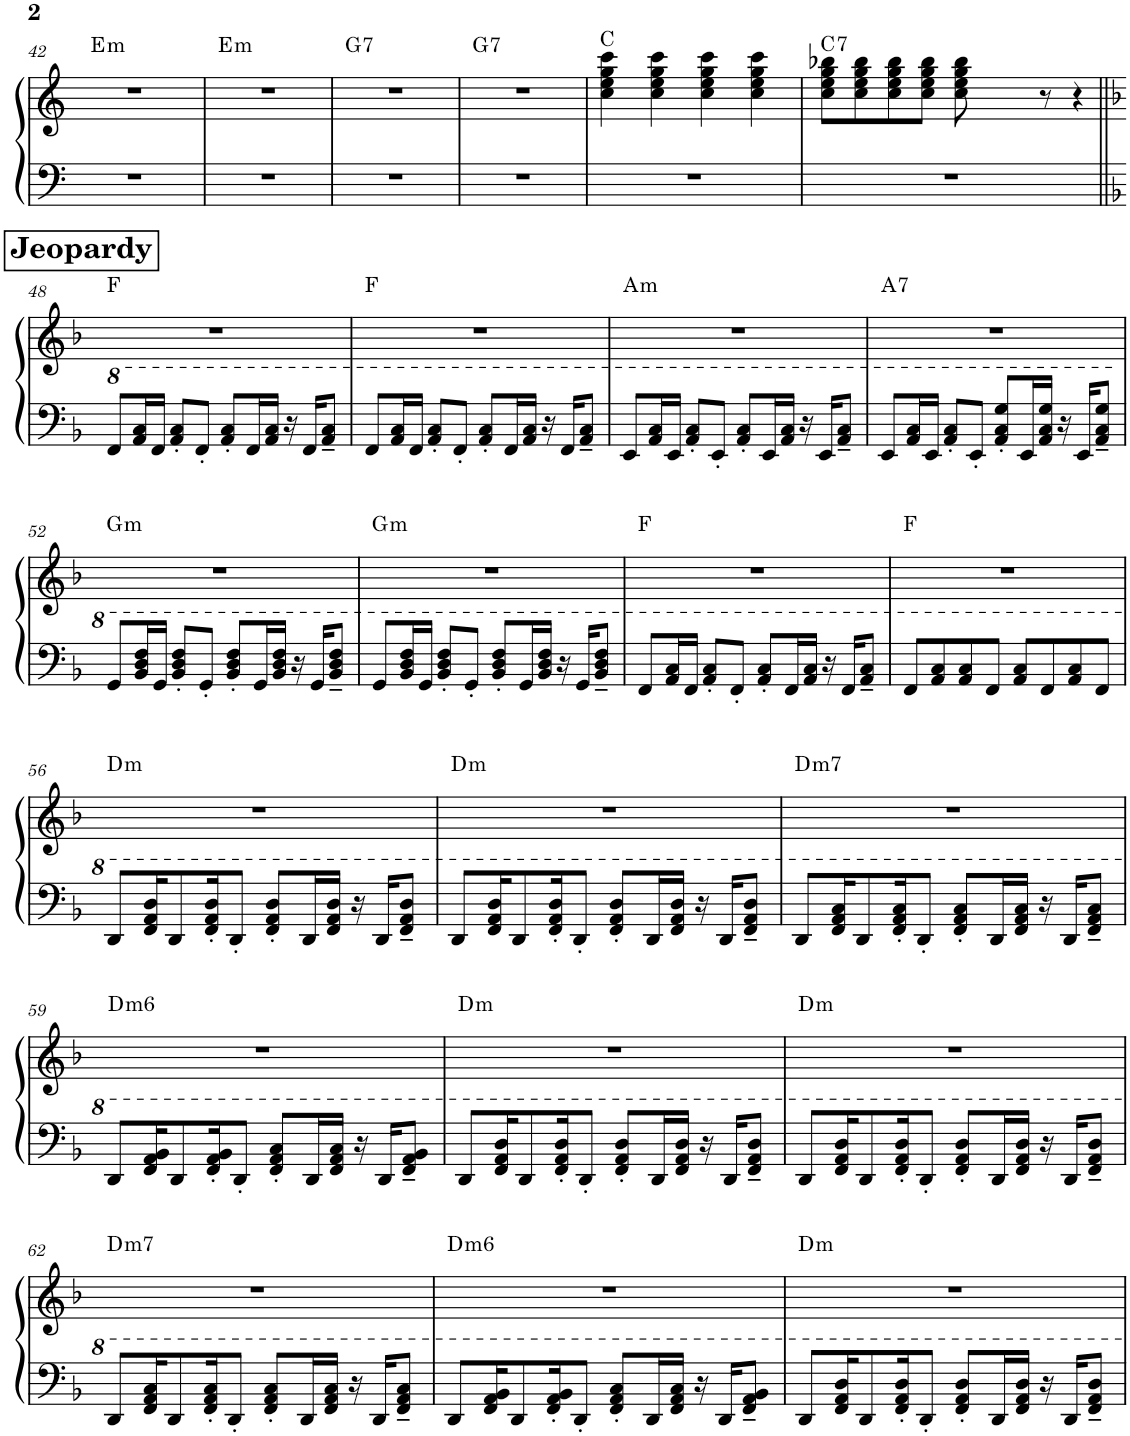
**kern	**kern	**harte
*part1	*part1	*part1
*staff2	*staff1	*
*I"Electric Piano	*	*
*I'El. Pno.	*	*
!!LO:PB:g=z
*clefF4	*clefG2	*
*k[]	*k[]	*
*M4/4	*M4/4	*
=42	=42	=42
!	!	!LO:H:kt=m
1r	1r	E:min
=43	=43	=43
!	!	!LO:H:kt=m
1r	1r	E:min
=44	=44	=44
!	!	!LO:H:kt=7
1r	1r	G:7
=45	=45	=45
!	!	!LO:H:kt=7
1r	1r	G:7
=46	=46	=46
1r	4cc\ 4ee\ 4gg\ 4ccc\	C:maj
.	4cc\ 4ee\ 4gg\ 4ccc\	.
.	4cc\ 4ee\ 4gg\ 4ccc\	.
.	4cc\ 4ee\ 4gg\ 4ccc\	.
=47	=47	=47
!	!	!LO:H:kt=7
1r	8cc\ 8ee\ 8gg\ 8bb-X\L	C:7
.	8cc\ 8ee\ 8gg\ 8bb-\	.
.	8cc\ 8ee\ 8gg\ 8bb-\	.
.	8cc\ 8ee\ 8gg\ 8bb-\J	.
.	8cc\ 8ee\ 8gg\ 8bb-\	.
.	8r	.
.	4r	.
!!LO:LB:g=z
!!LO:REH:place=s1:a:B:cj:fs=14:t=Jeopardy
=48||	=48||	=48||
*k[b-]	*k[b-]	*
8F/L	1r	F:maj
16A/ 16c/L	.	.
16F/JJ	.	.
8A/' 8c/'L	.	.
8F'/J	.	.
8A/' 8c/'L	.	.
16F/L	.	.
16A/ 16c/JJ	.	.
16r	.	.
16F/KL	.	.
8A/~ 8c/~J	.	.
=49	=49	=49
8F/L	1r	F:maj
16A/ 16c/L	.	.
16F/JJ	.	.
8A/' 8c/'L	.	.
8F'/J	.	.
8A/' 8c/'L	.	.
16F/L	.	.
16A/ 16c/JJ	.	.
16r	.	.
16F/KL	.	.
8A/~ 8c/~J	.	.
=50	=50	=50
!	!	!LO:H:kt=m
8E/L	1r	A:min
16A/ 16c/L	.	.
16E/JJ	.	.
8A/' 8c/'L	.	.
8E'/J	.	.
8A/' 8c/'L	.	.
16E/L	.	.
16A/ 16c/JJ	.	.
16r	.	.
16E/KL	.	.
8A/~ 8c/~J	.	.
=51	=51	=51
!	!	!LO:H:kt=7
8E/L	1r	A:7
16A/ 16c/L	.	.
16E/JJ	.	.
8A/' 8c/'L	.	.
8E'/J	.	.
8A/' 8c/' 8g/'L	.	.
16E/L	.	.
16A/ 16c/ 16g/JJ	.	.
16r	.	.
16E/KL	.	.
8A/~ 8c/~ 8g/~J	.	.
!!LO:LB:g=z
=52	=52	=52
!	!	!LO:H:kt=m
8G/L	1r	G:min
16B-/ 16d/ 16f/L	.	.
16G/JJ	.	.
8B-/' 8d/' 8f/'L	.	.
8G'/J	.	.
8B-/' 8d/' 8f/'L	.	.
16G/L	.	.
16B-/ 16d/ 16f/JJ	.	.
16r	.	.
16G/KL	.	.
8B-/~ 8d/~ 8f/~J	.	.
=53	=53	=53
!	!	!LO:H:kt=m
8G/L	1r	G:min
16B-/ 16d/ 16f/L	.	.
16G/JJ	.	.
8B-/' 8d/' 8f/'L	.	.
8G'/J	.	.
8B-/' 8d/' 8f/'L	.	.
16G/L	.	.
16B-/ 16d/ 16f/JJ	.	.
16r	.	.
16G/KL	.	.
8B-/~ 8d/~ 8f/~J	.	.
=54	=54	=54
8F/L	1r	F:maj
16A/ 16c/L	.	.
16F/JJ	.	.
8A/' 8c/'L	.	.
8F'/J	.	.
8A/' 8c/'L	.	.
16F/L	.	.
16A/ 16c/JJ	.	.
16r	.	.
16F/KL	.	.
8A/~ 8c/~J	.	.
=55	=55	=55
8F/L	1r	F:maj
8A/ 8c/	.	.
8A/ 8c/	.	.
8F/J	.	.
8A/ 8c/L	.	.
8F/	.	.
8A/ 8c/	.	.
8F/J	.	.
!!LO:LB:g=z
=56	=56	=56
!	!	!LO:H:kt=m
8D/L	1r	D:min
16F/ 16A/ 16d/K	.	.
8D/	.	.
16F/' 16A/' 16d/'K	.	.
8D'/J	.	.
8F/' 8A/' 8d/'L	.	.
16D/L	.	.
16F/ 16A/ 16d/JJ	.	.
16r	.	.
16D/KL	.	.
8F/~ 8A/~ 8d/~J	.	.
=57	=57	=57
!	!	!LO:H:kt=m
8D/L	1r	D:min
16F/ 16A/ 16d/K	.	.
8D/	.	.
16F/' 16A/' 16d/'K	.	.
8D'/J	.	.
8F/' 8A/' 8d/'L	.	.
16D/L	.	.
16F/ 16A/ 16d/JJ	.	.
16r	.	.
16D/KL	.	.
8F/~ 8A/~ 8d/~J	.	.
=58	=58	=58
!	!	!LO:H:kt=m7
8D/L	1r	D:min7
16F/ 16A/ 16c/K	.	.
8D/	.	.
16F/' 16A/' 16c/'K	.	.
8D'/J	.	.
8F/' 8A/' 8c/'L	.	.
16D/L	.	.
16F/ 16A/ 16c/JJ	.	.
16r	.	.
16D/KL	.	.
8F/~ 8A/~ 8c/~J	.	.
!!LO:LB:g=z
=59	=59	=59
!	!	!LO:H:kt=m6
8D/L	1r	D:min6
16F/ 16A/ 16B-/K	.	.
8D/	.	.
16F/' 16A/' 16B-/'K	.	.
8D'/J	.	.
8F/' 8A/' 8c/'L	.	.
16D/L	.	.
16F/ 16A/ 16c/JJ	.	.
16r	.	.
16D/KL	.	.
8F/~ 8A/~ 8B-/~J	.	.
=60	=60	=60
!	!	!LO:H:kt=m
8D/L	1r	D:min
16F/ 16A/ 16d/K	.	.
8D/	.	.
16F/' 16A/' 16d/'K	.	.
8D'/J	.	.
8F/' 8A/' 8d/'L	.	.
16D/L	.	.
16F/ 16A/ 16d/JJ	.	.
16r	.	.
16D/KL	.	.
8F/~ 8A/~ 8d/~J	.	.
=61	=61	=61
!	!	!LO:H:kt=m
8D/L	1r	D:min
16F/ 16A/ 16d/K	.	.
8D/	.	.
16F/' 16A/' 16d/'K	.	.
8D'/J	.	.
8F/' 8A/' 8d/'L	.	.
16D/L	.	.
16F/ 16A/ 16d/JJ	.	.
16r	.	.
16D/KL	.	.
8F/~ 8A/~ 8d/~J	.	.
!!LO:LB:g=z
=62	=62	=62
!	!	!LO:H:kt=m7
8D/L	1r	D:min7
16F/ 16A/ 16c/K	.	.
8D/	.	.
16F/' 16A/' 16c/'K	.	.
8D'/J	.	.
8F/' 8A/' 8c/'L	.	.
16D/L	.	.
16F/ 16A/ 16c/JJ	.	.
16r	.	.
16D/KL	.	.
8F/~ 8A/~ 8c/~J	.	.
=63	=63	=63
!	!	!LO:H:kt=m6
8D/L	1r	D:min6
16F/ 16A/ 16B-/K	.	.
8D/	.	.
16F/' 16A/' 16B-/'K	.	.
8D'/J	.	.
8F/' 8A/' 8c/'L	.	.
16D/L	.	.
16F/ 16A/ 16c/JJ	.	.
16r	.	.
16D/KL	.	.
8F/~ 8A/~ 8B-/~J	.	.
=64	=64	=64
!	!	!LO:H:kt=m
8D/L	1r	D:min
16F/ 16A/ 16d/K	.	.
8D/	.	.
16F/' 16A/' 16d/'K	.	.
8D'/J	.	.
8F/' 8A/' 8d/'L	.	.
16D/L	.	.
16F/ 16A/ 16d/JJ	.	.
16r	.	.
16D/KL	.	.
8F/~ 8A/~ 8d/~J	.	.
=	=	=
*-	*-	*-
